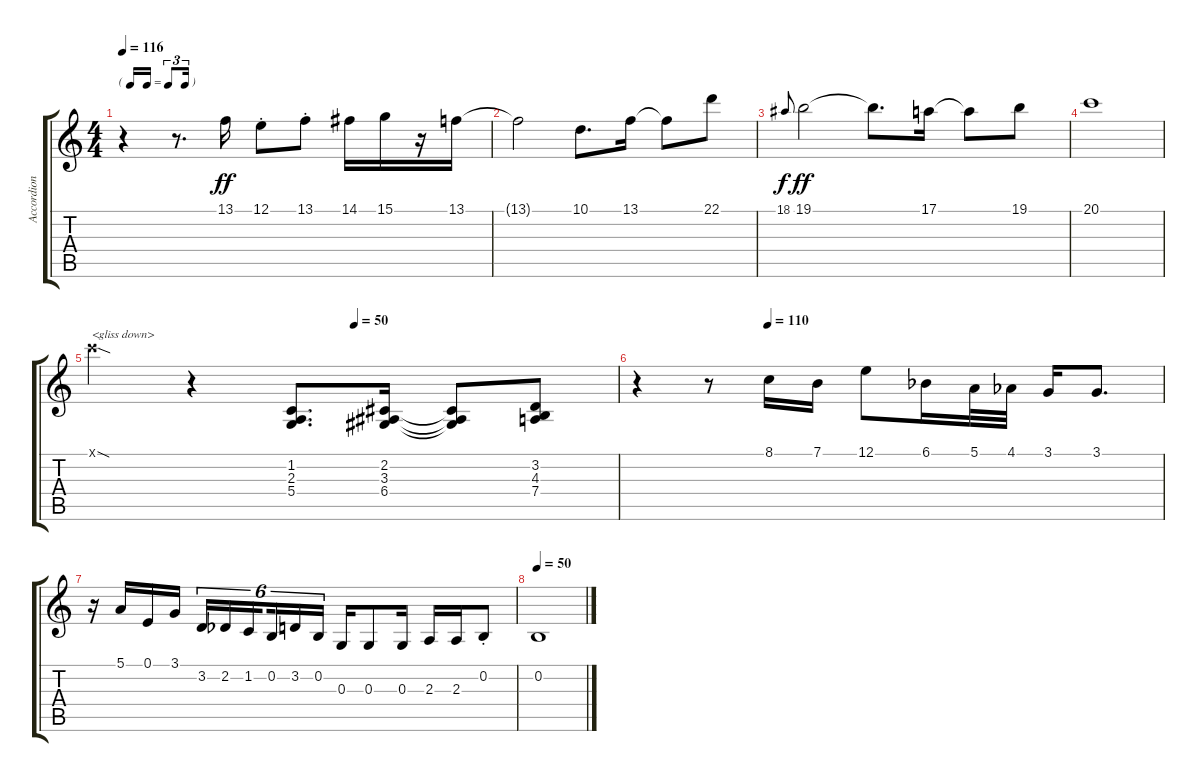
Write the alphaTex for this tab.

\track ("Accordion" "Accordion") {instrument accordion}
\staff {score tabs}
\tuning (E4 B3 G3 D3 A2 E2) {hide}
\ts (4 4)
\tf triplet16th
\tempo 116
\clef g2
\ks c
r.4{dy ff} r.8{d} 13.1.16 12.1{st}.8 13.1{st}.8 14.1.16 15.1.16 r.16 13.1.16 |
13.1{t}.2 10.1.8{d} 13.1.16 13.1{t}.8 22.1.8 |
18.1.8{gr onbeat dy f} 19.1.2{dy ff} 19.1{t}.8{d} 17.1.16 17.1{t}.8 19.1.8 |
20.1.1 |
\tempo (50 0.5)
20.1{sod x}.4{txt "<gliss down>"} r.4 (1.2 2.3 5.4).8{d} (2.2 3.3 6.4).16 (2.2{t} 3.3{t} 6.4{t}).8 (3.2 4.3 7.4).8 |
\tempo (110 0.25)
r.4 r.8 8.1.16 7.1.16 12.1.8 6.1{acc b}.16 5.1.32 4.1{acc b}.32 3.1.16 3.1.8{d} |
r.16 5.1.16 0.1.16 3.1.16 3.2.16{tu (6 4)} 2.2{acc b}.16{tu (6 4)} 1.2.16{tu (6 4) beam splitsecondary} 0.2.16{tu (6 4)} 3.2.16{tu (6 4)} 0.2.16{tu (6 4)} 0.3.16 0.3.8 0.3.16 2.3.16 2.3.16 0.2{st}.8 |
\tempo 50
0.2.1
